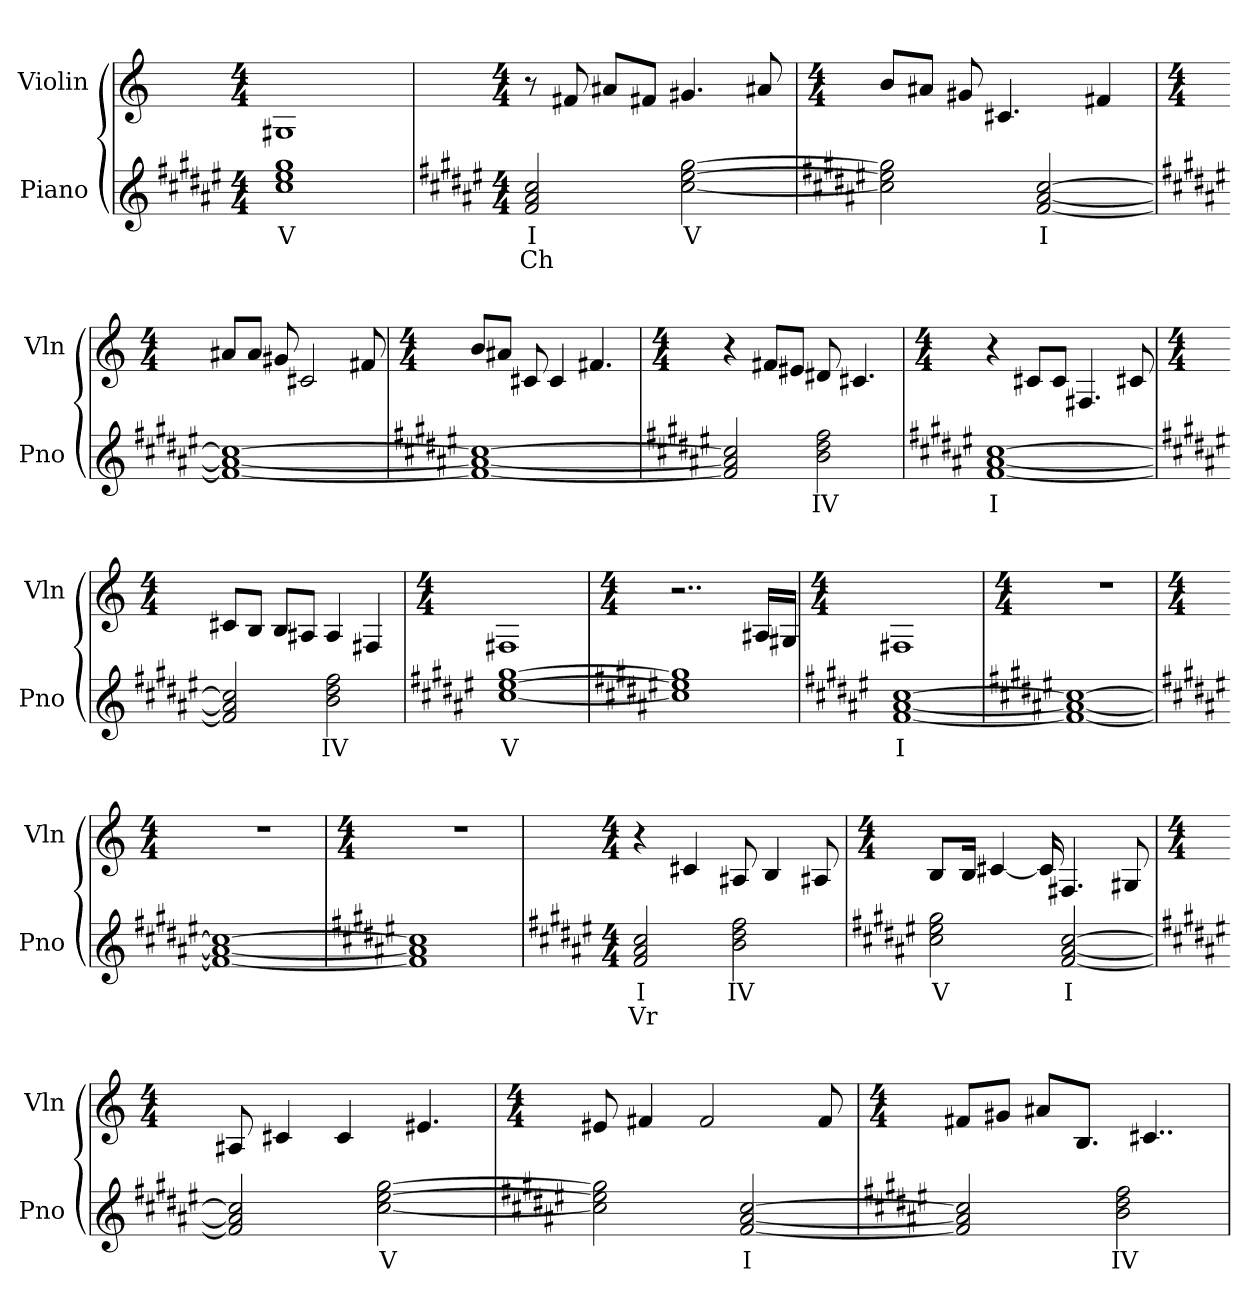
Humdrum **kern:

**kern	**text	**text	**kern
*part2	*part2	*part2	*part1
*staff2	*staff2	*staff2	*staff1
*I"Piano	*	*	*I"Violin
*I'Pno	*	*	*I'Vln
*k[f#c#g#d#a#e#]	*	*	*
*F#:	*	*	*
*M4/4	*	*	*M4/4
=	=	=	=
1cc# 1ee# 1gg#	V	.	1G#X
=	=	=	=
*k[f#c#g#d#a#e#]	*	*	*
*F#:	*	*	*
*M4/4	*	*	*M4/4
2f# 2a# 2cc#	I	Ch	8r
.	.	.	8f#X
.	.	.	8a#XL
.	.	.	8f#XJ
[2cc# [2ee# [2gg#	V	.	4.g#X
.	.	.	8a#X
=	=	=	=
*k[f#c#g#d#a#e#]	*	*	*
*F#:	*	*	*
*	*	*	*M4/4
2cc#] 2ee#] 2gg#]	.	.	8bL
.	.	.	8a#XJ
.	.	.	8g#X
.	.	.	4.c#X
[2f# [2a# [2cc#	I	.	.
.	.	.	4f#X
=	=	=	=
*k[f#c#g#d#a#e#]	*	*	*
*F#:	*	*	*
*	*	*	*M4/4
1f#_ 1a#_ 1cc#_	.	.	8a#XL
.	.	.	8a#J
.	.	.	8g#X
.	.	.	2c#X
.	.	.	8f#X
=	=	=	=
*k[f#c#g#d#a#e#]	*	*	*
*F#:	*	*	*
*	*	*	*M4/4
1f#_ 1a#_ 1cc#_	.	.	8bL
.	.	.	8a#XJ
.	.	.	8c#X
.	.	.	4c#
.	.	.	4.f#X
=	=	=	=
*k[f#c#g#d#a#e#]	*	*	*
*F#:	*	*	*
*	*	*	*M4/4
2f#] 2a#] 2cc#]	.	.	4r
.	.	.	8f#XL
.	.	.	8e#XJ
2b 2dd# 2ff#	IV	.	8d#X
.	.	.	4.c#X
=	=	=	=
*k[f#c#g#d#a#e#]	*	*	*
*F#:	*	*	*
*	*	*	*M4/4
[1f# [1a# [1cc#	I	.	4r
.	.	.	8c#XL
.	.	.	8c#J
.	.	.	4.F#X
.	.	.	8c#X
=	=	=	=
*k[f#c#g#d#a#e#]	*	*	*
*F#:	*	*	*
*	*	*	*M4/4
2f#] 2a#] 2cc#]	.	.	8c#XL
.	.	.	8BJ
.	.	.	8BL
.	.	.	8A#XJ
2b 2dd# 2ff#	IV	.	4A#
.	.	.	4F#X
=	=	=	=
*k[f#c#g#d#a#e#]	*	*	*
*F#:	*	*	*
*	*	*	*M4/4
[1cc# [1ee# [1gg#	V	.	1F#X
=	=	=	=
*k[f#c#g#d#a#e#]	*	*	*
*F#:	*	*	*
*	*	*	*M4/4
1cc#] 1ee#] 1gg#]	.	.	2..r
.	.	.	16A#XLL
.	.	.	16G#XJJ
=	=	=	=
*k[f#c#g#d#a#e#]	*	*	*
*F#:	*	*	*
*	*	*	*M4/4
[1f# [1a# [1cc#	I	.	1F#X
=	=	=	=
*k[f#c#g#d#a#e#]	*	*	*
*F#:	*	*	*
*	*	*	*M4/4
1f#_ 1a#_ 1cc#_	.	.	1r
=	=	=	=
*k[f#c#g#d#a#e#]	*	*	*
*F#:	*	*	*
*	*	*	*M4/4
1f#_ 1a#_ 1cc#_	.	.	1r
=	=	=	=
*k[f#c#g#d#a#e#]	*	*	*
*F#:	*	*	*
*	*	*	*M4/4
1f#] 1a#] 1cc#]	.	.	1r
=	=	=	=
*k[f#c#g#d#a#e#]	*	*	*
*F#:	*	*	*
*M4/4	*	*	*M4/4
2f# 2a# 2cc#	I	Vr	4r
.	.	.	4c#X
2b 2dd# 2ff#	IV	.	8A#X
.	.	.	4B
.	.	.	8A#X
=	=	=	=
*k[f#c#g#d#a#e#]	*	*	*
*F#:	*	*	*
*	*	*	*M4/4
2cc# 2ee# 2gg#	V	.	8BL
.	.	.	16BJk
.	.	.	[4c#X
.	.	.	16c#]
[2f# [2a# [2cc#	I	.	4.F#X
.	.	.	8G#X
=	=	=	=
*k[f#c#g#d#a#e#]	*	*	*
*F#:	*	*	*
*	*	*	*M4/4
2f#] 2a#] 2cc#]	.	.	8A#X
.	.	.	4c#X
.	.	.	4c#
[2cc# [2ee# [2gg#	V	.	.
.	.	.	4.e#X
=	=	=	=
*k[f#c#g#d#a#e#]	*	*	*
*F#:	*	*	*
*	*	*	*M4/4
2cc#] 2ee#] 2gg#]	.	.	8e#X
.	.	.	4f#X
.	.	.	2f#
[2f# [2a# [2cc#	I	.	.
.	.	.	8f#
=	=	=	=
*k[f#c#g#d#a#e#]	*	*	*
*F#:	*	*	*
*	*	*	*M4/4
2f#] 2a#] 2cc#]	.	.	8f#XL
.	.	.	8g#XJ
.	.	.	8a#XL
.	.	.	8.BJ
2b 2dd# 2ff#	IV	.	.
.	.	.	4..c#X
=	=	=	=
*-	*-	*-	*-
